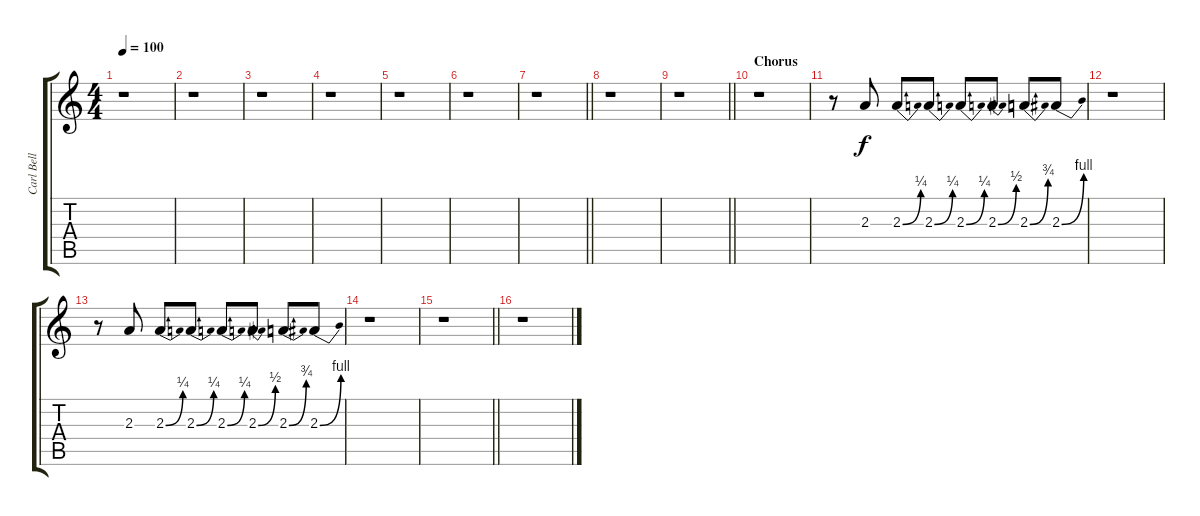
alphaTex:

\track ("Carl Bell (Lead Guitar)" "Carl Bell ") {instrument distortionguitar}
\staff {score tabs}
\tuning (E4 B3 G3 D3 A2 E2) {hide}
\ts (4 4)
\tempo 100
\clef g2
\ks c
r.1{dy f} |
r.1 |
r.1 |
r.1 |
r.1 |
r.1 |
\barLineRight lightlight
r.1 |
r.1 |
\barLineRight lightlight
r.1 |
\section ("" "Chorus")
r.1 |
r.8 2.3.8 2.3{be (bend 0 0 60 1)}.8 2.3{be (bend 0 0 60 1)}.8 2.3{be (bend 0 0 60 1)}.8 2.3{be (bend 0 0 60 2)}.8 2.3{be (bend 0 0 60 3)}.8 2.3{be (bend 0 0 60 4)}.8 |
r.1 |
r.8 2.3.8 2.3{be (bend 0 0 60 1)}.8 2.3{be (bend 0 0 60 1)}.8 2.3{be (bend 0 0 60 1)}.8 2.3{be (bend 0 0 60 2)}.8 2.3{be (bend 0 0 60 3)}.8 2.3{be (bend 0 0 60 4)}.8 |
r.1 |
\barLineRight lightlight
r.1 |
r.1
